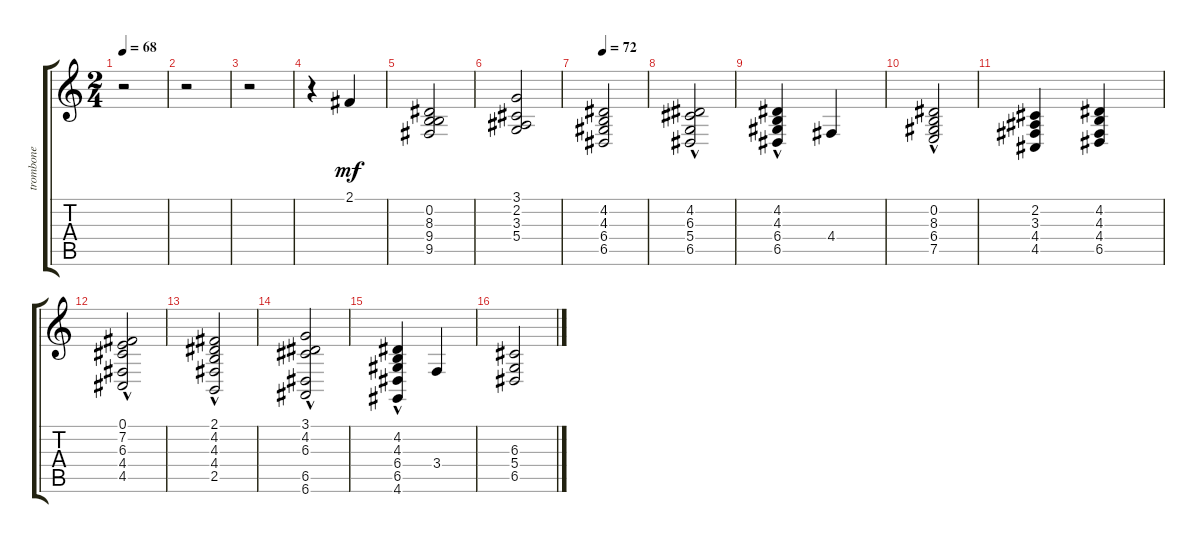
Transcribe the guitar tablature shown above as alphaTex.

\track ("trombone" "trombone") {instrument trombone}
\staff {score tabs}
\tuning (E4 B3 G3 D3 A2 E2) {hide}
\ts (2 4)
\tempo 68
\clef g2
\ks c
r.2{dy mf} |
r.2 |
r.2 |
r.4 2.1.4 |
(0.2 8.3 9.4 9.5).2 |
(3.1 2.2 3.3 5.4).2 |
\tempo 72
(4.2 4.3 6.4 6.5).2 |
(4.2 6.3{hac} 5.4{hac} 6.5{hac}).2 |
(4.2{hac} 4.3{hac} 6.4 6.5{hac}).4 4.4.4 |
(0.2{hac} 8.3{hac} 6.4 7.5).2 |
(2.2 3.3 4.4 4.5).4 (4.2 4.3 4.4 6.5).4 |
(0.1{hac} 7.2{hac} 6.3{hac} 4.4{hac} 4.5).2 |
(2.1{hac} 4.2{hac} 4.3{hac} 4.4{hac} 2.5).2 |
(3.1{hac} 4.2{hac} 6.3{hac} 6.5 6.6).2 |
(4.2{hac} 4.3{hac} 6.4{hac} 6.5 4.6{hac}).4 3.4.4 |
(6.3 5.4 6.5).2
